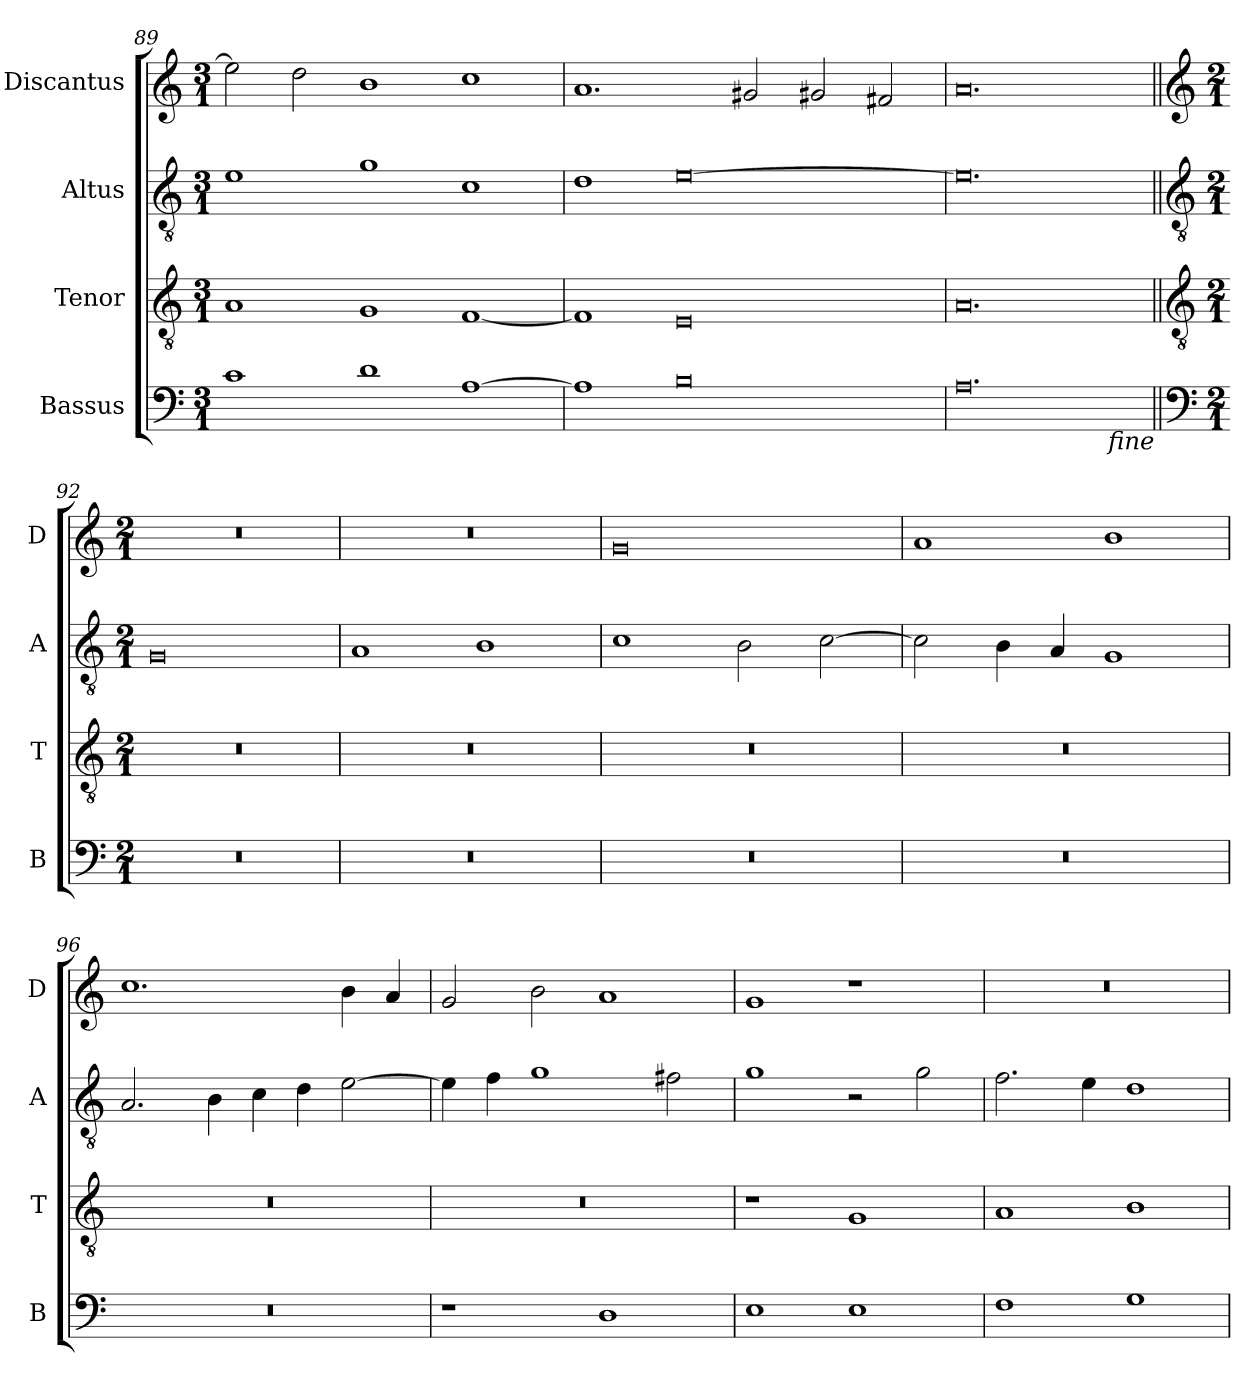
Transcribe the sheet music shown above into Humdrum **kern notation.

**kern	**kern	**kern	**kern
*part4	*part3	*part2	*part1
*staff4	*staff3	*staff2	*staff1
*I"Bassus	*I"Tenor	*I"Altus	*I"Discantus
*I'B	*I'T	*I'A	*I'D
*clefF4	*clefGv2	*clefGv2	*clefG2
*k[]	*k[]	*k[]	*k[]
*M3/1	*M3/1	*M3/1	*M3/1
=89	=89	=89	=89
1c	1A	1e	2ee\]
.	.	.	2dd\
1d	1G	1g	1b
[1A	[1F	1c	1cc
=90	=90	=90	=90
1A]	1F]	1d	1.a
0B	0E	[0e	.
.	.	.	2g#X/
.	.	.	2g#X/
.	.	.	2f#X/
=91	=91	=91	=91
0.A	0.A	0.e]	0.a
!LO:TX:b:i:rj:t=fine	!	!	!
!!LO:LB:g=z
=92||	=92||	=92||	=92||
*clefF4	*clefGv2	*clefGv2	*clefG2
*k[]	*k[]	*k[]	*k[]
*M2/1	*M2/1	*M2/1	*M2/1
0r	0r	0G	0r
=93	=93	=93	=93
0r	0r	1A	0r
.	.	1B	.
=94	=94	=94	=94
0r	0r	1c	0g
.	.	2B\	.
.	.	[2c\	.
=95	=95	=95	=95
0r	0r	2c\]	1a
.	.	4B\	.
.	.	4A/	.
.	.	1G	1b
=96	=96	=96	=96
0r	0r	2.A/	1.cc
.	.	4B\	.
.	.	4c\	.
.	.	4d\	.
.	.	[2e\	4b\
.	.	.	4a/
=97	=97	=97	=97
1r	0r	4e\]	2g/
.	.	4f\	.
.	.	1g	2b\
1D	.	.	1a
.	.	2f#X\	.
=98	=98	=98	=98
1E	1r	1g	1g
1E	1G	2r	1r
.	.	2g\	.
=99	=99	=99	=99
1F	1A	2.f\	0r
.	.	4e\	.
1G	1B	1d	.
=	=	=	=
*-	*-	*-	*-
